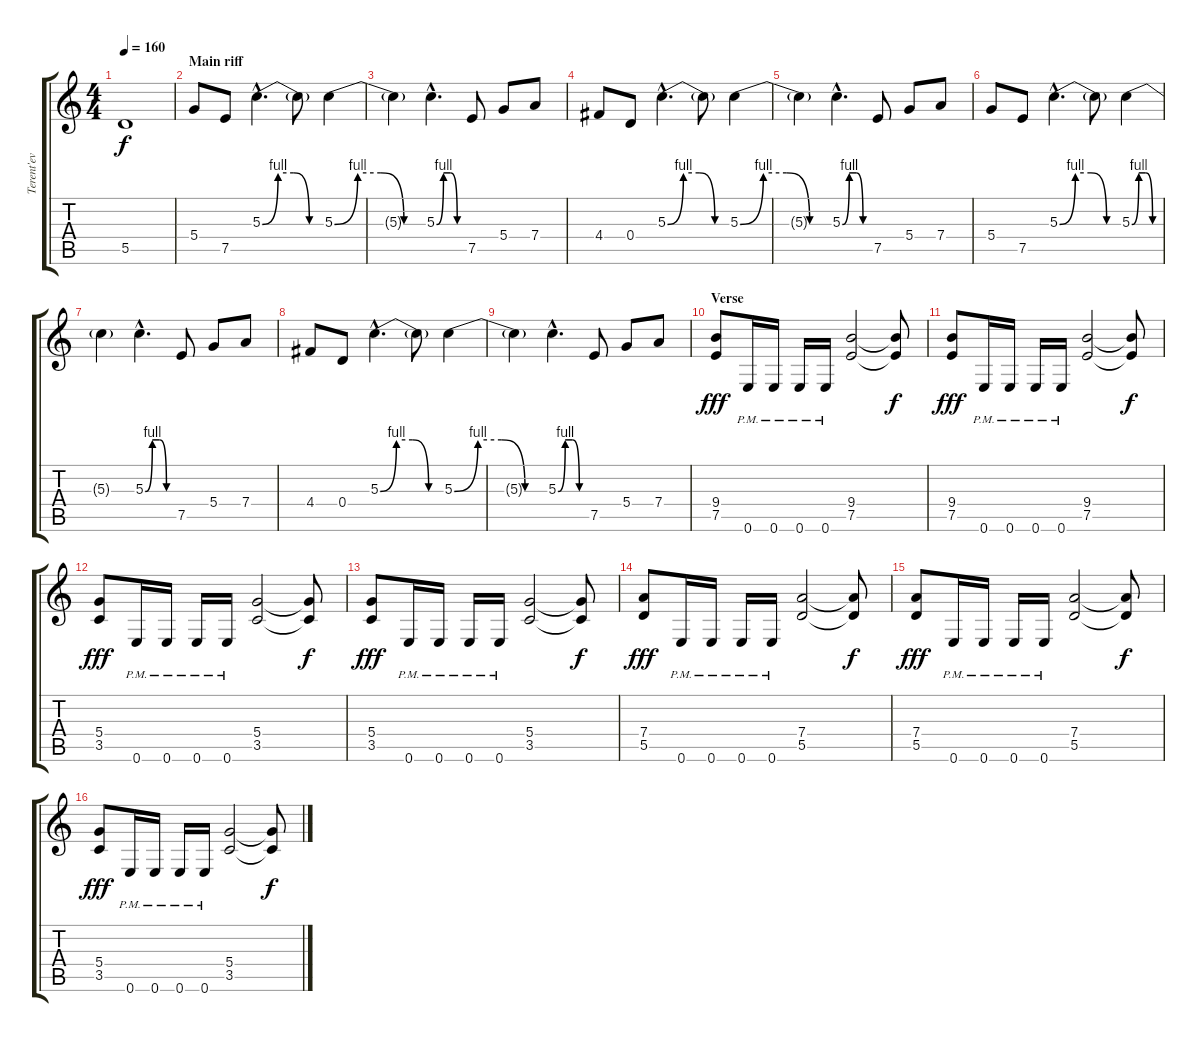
\track ("Terent'ev " "Terent'ev ") {instrument distortionguitar}
\staff {score tabs}
\tuning (E4 B3 G3 D3 A2 E2) {hide}
\ts (4 4)
\tempo 160
\clef g2
\ks c
5.5{t}.1{dy f} |
\section ("" "Main riff")
5.4.8 7.5.8 5.3{be (custom 0 0 15 4 30 4 45 0 60 0) hac}.4{d} 5.3{t}.8 5.3{be (custom 0 0 15 4 30 4 45 0 60 0)}.4 |
5.3{t}.4 5.3{be (custom 0 0 15 4 30 4 45 0 60 0) hac}.4{d} 7.5.8 5.4.8 7.4.8 |
4.4.8 0.4.8 5.3{be (custom 0 0 15 4 30 4 45 0 60 0) hac}.4{d} 5.3{t}.8 5.3{be (custom 0 0 15 4 30 4 45 0 60 0)}.4 |
5.3{t}.4 5.3{be (custom 0 0 15 4 30 4 45 0 60 0) hac}.4{d} 7.5.8 5.4.8 7.4.8 |
5.4.8 7.5.8 5.3{be (custom 0 0 15 4 30 4 45 0 60 0) hac}.4{d} 5.3{t}.8 5.3{be (custom 0 0 15 4 30 4 45 0 60 0)}.4 |
5.3{t}.4 5.3{be (custom 0 0 15 4 30 4 45 0 60 0) hac}.4{d} 7.5.8 5.4.8 7.4.8 |
4.4.8 0.4.8 5.3{be (custom 0 0 15 4 30 4 45 0 60 0) hac}.4{d} 5.3{t}.8 5.3{be (custom 0 0 15 4 30 4 45 0 60 0)}.4 |
5.3{t}.4 5.3{be (custom 0 0 15 4 30 4 45 0 60 0) hac}.4{d} 7.5.8 5.4.8 7.4.8 |
\section ("" "Verse")
(9.4 7.5).8{dy fff} 0.6{pm}.16 0.6{pm}.16 0.6{pm}.16 0.6{pm}.16 (9.4 7.5).2 (9.4{t} 7.5{t}).8{dy f} |
(9.4 7.5).8{dy fff} 0.6{pm}.16 0.6{pm}.16 0.6{pm}.16 0.6{pm}.16 (9.4 7.5).2 (9.4{t} 7.5{t}).8{dy f} |
(5.4 3.5).8{dy fff} 0.6{pm}.16 0.6{pm}.16 0.6{pm}.16 0.6{pm}.16 (5.4 3.5).2 (5.4{t} 3.5{t}).8{dy f} |
(5.4 3.5).8{dy fff} 0.6{pm}.16 0.6{pm}.16 0.6{pm}.16 0.6{pm}.16 (5.4 3.5).2 (5.4{t} 3.5{t}).8{dy f} |
(7.4 5.5).8{dy fff} 0.6{pm}.16 0.6{pm}.16 0.6{pm}.16 0.6{pm}.16 (7.4 5.5).2 (7.4{t} 5.5{t}).8{dy f} |
(7.4 5.5).8{dy fff} 0.6{pm}.16 0.6{pm}.16 0.6{pm}.16 0.6{pm}.16 (7.4 5.5).2 (7.4{t} 5.5{t}).8{dy f} |
(5.4 3.5).8{dy fff} 0.6{pm}.16 0.6{pm}.16 0.6{pm}.16 0.6{pm}.16 (5.4 3.5).2 (5.4{t} 3.5{t}).8{dy f}
